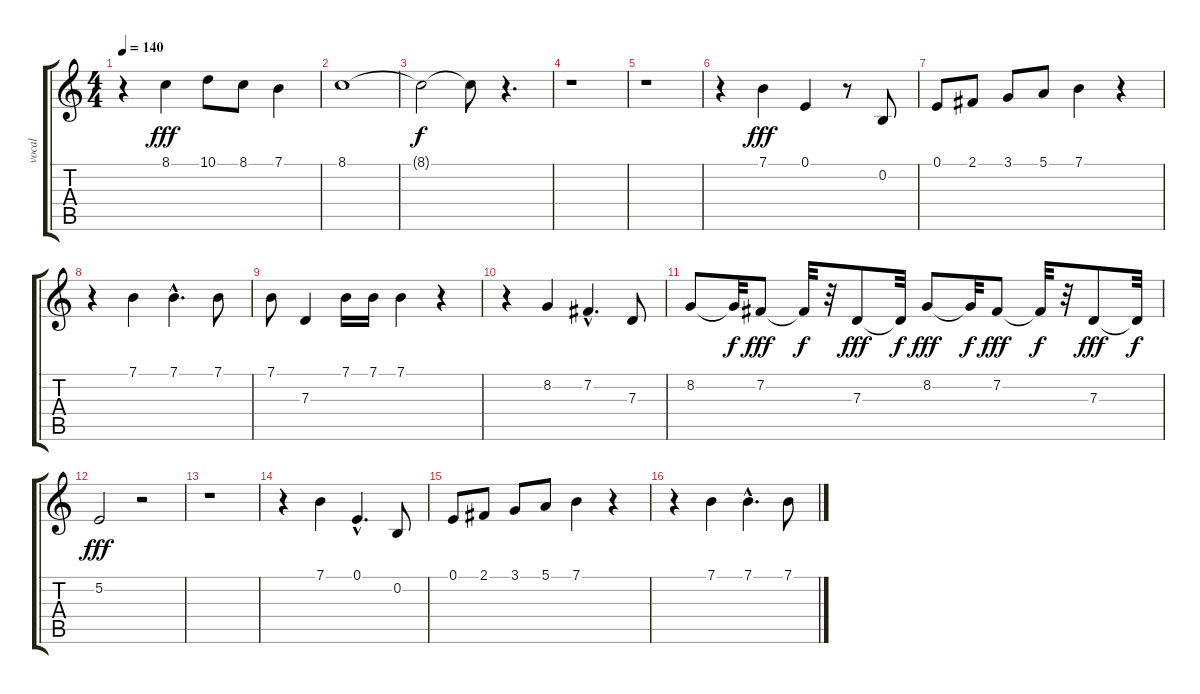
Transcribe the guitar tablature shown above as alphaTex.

\track ("vocal" "vocal") {instrument viola}
\staff {score tabs}
\tuning (E4 B3 G3 D3 A2 E2) {hide}
\ts (4 4)
\tempo 140
\clef g2
\ks c
r.4{dy fff} 8.1.4 10.1.8 8.1.8 7.1.4 |
8.1.1 |
8.1{t}.2{dy f} 8.1{t}.8 r.4{d} |
r.1 |
r.1 |
r.4 7.1.4{dy fff} 0.1.4 r.8 0.2.8 |
0.1.8 2.1.8 3.1.8 5.1.8 7.1.4 r.4 |
r.4 7.1.4 7.1{hac}.4{d} 7.1.8 |
7.1.8 7.3.4 7.1.16 7.1.16 7.1.4 r.4 |
r.4 8.2.4 7.2{hac}.4{d} 7.3.8 |
8.2.8 8.2{t}.32{dy f} 7.2.8{dy fff} 7.2{t}.32{dy f} r.32 7.3.8{dy fff} 7.3{t}.32{dy f} 8.2.8{dy fff} 8.2{t}.32{dy f} 7.2.8{dy fff} 7.2{t}.32{dy f} r.32 7.3.8{dy fff} 7.3{t}.32{dy f} |
5.2.2{dy fff} r.2 |
r.1 |
r.4 7.1.4 0.1{hac}.4{d} 0.2.8 |
0.1.8 2.1.8 3.1.8 5.1.8 7.1.4 r.4 |
r.4 7.1.4 7.1{hac}.4{d} 7.1.8
